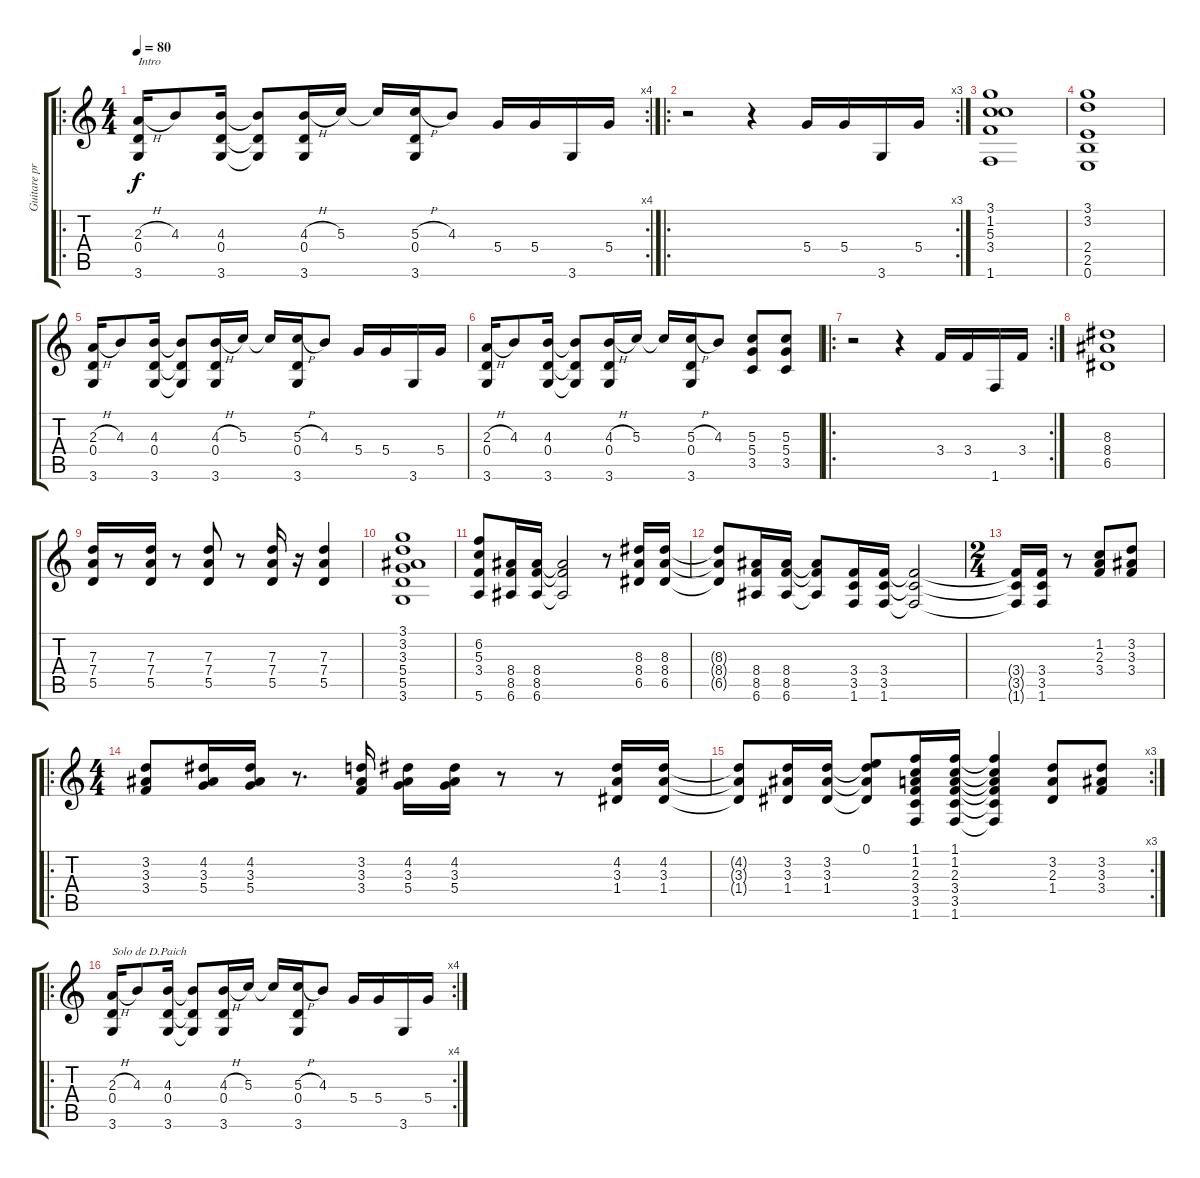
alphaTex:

\track ("Guitare principale" "Guitare pr") {instrument overdrivenguitar}
\staff {score tabs}
\tuning (E4 B3 G3 D3 A2 E2) {hide}
\ro
\rc 4
\ts (4 4)
\tempo 80
\clef g2
\ks c
(2.3{h} 0.4 3.6).16{txt "Intro" dy f instrument overdrivenguitar} 4.3.8 (4.3 0.4 3.6).16 (4.3{t} 0.4{t} 3.6{t}).8 (4.3{h} 0.4 3.6).16 5.3.16 5.3{t}.16 (5.3{h} 0.4 3.6).16 4.3.8 5.4.16 5.4.16 3.6.16 5.4.16 |
\ro
\rc 3
r.2 r.4 5.4.16 5.4.16 3.6.16 5.4.16 |
(3.1 1.2 5.3 3.4 1.6).1 |
(3.1 3.2 2.4 2.5 0.6).1 |
(2.3{h} 0.4 3.6).16 4.3.8 (4.3 0.4 3.6).16 (4.3{t} 0.4{t} 3.6{t}).8 (4.3{h} 0.4 3.6).16 5.3.16 5.3{t}.16 (5.3{h} 0.4 3.6).16 4.3.8 5.4.16 5.4.16 3.6.16 5.4.16 |
(2.3{h} 0.4 3.6).16 4.3.8 (4.3 0.4 3.6).16 (4.3{t} 0.4{t} 3.6{t}).8 (4.3{h} 0.4 3.6).16 5.3.16 5.3{t}.16 (5.3{h} 0.4 3.6).16 4.3.8 (5.3 5.4 3.5).8 (5.3 5.4 3.5).8 |
\ro
\rc 2
r.2 r.4 3.4.16 3.4.16 1.6.16 3.4.16 |
(8.3 8.4 6.5).1 |
(7.3 7.4 5.5).16 r.8 (7.3 7.4 5.5).16 r.8 (7.3 7.4 5.5).8 r.8 (7.3 7.4 5.5).16 r.16 (7.3 7.4 5.5).4 |
(3.1 3.2 3.3 5.4 5.5 3.6).1 |
(6.2 5.3 3.4 5.6).8 (8.4 8.5 6.6).16 (8.4 8.5 6.6).16 (8.4{t} 8.5{t} 6.6{t}).2 r.8 (8.3 8.4 6.5).16 (8.3 8.4 6.5).16 |
(8.3{t} 8.4{t} 6.5{t}).8 (8.4 8.5 6.6).16 (8.4 8.5 6.6).16 (8.4{t} 8.5{t} 6.6{t}).8 (3.4 3.5 1.6).16 (3.4 3.5 1.6).16 (3.4{t} 3.5{t} 1.6{t}).2 |
\ts (2 4)
(3.4{t} 3.5{t} 1.6{t}).16 (3.4 3.5 1.6).16 r.8 (1.2 2.3 3.4).8 (3.2 3.3 3.4).8 |
\ro
\ts (4 4)
(3.2 3.3 3.4).8 (4.2 3.3 5.4).16 (4.2 3.3 5.4).16 r.8{d} (3.2 3.3 3.4).16 (4.2 3.3 5.4).16 (4.2 3.3 5.4).16 r.8 r.8 (4.2 3.3 1.4).16 (4.2 3.3 1.4).16 |
\rc 3
(4.2{t} 3.3{t} 1.4{t}).8 (3.2 3.3 1.4).16 (3.2 3.3 1.4).16 (0.1 3.2{t} 3.3{t} 1.4{t}).8 (1.1 1.2 2.3 3.4 3.5 1.6).16 (1.1 1.2 2.3 3.4 3.5 1.6).16 (1.1{t} 1.2{t} 2.3{t} 3.4{t} 3.5{t} 1.6{t}).4 (3.2 2.3 1.4).8 (3.2 3.3 3.4).8 |
\ro
\rc 4
(2.3{h} 0.4 3.6).16{txt "Solo de D.Paich"} 4.3.8 (4.3 0.4 3.6).16 (4.3{t} 0.4{t} 3.6{t}).8 (4.3{h} 0.4 3.6).16 5.3.16 5.3{t}.16 (5.3{h} 0.4 3.6).16 4.3.8 5.4.16 5.4.16 3.6.16 5.4.16
